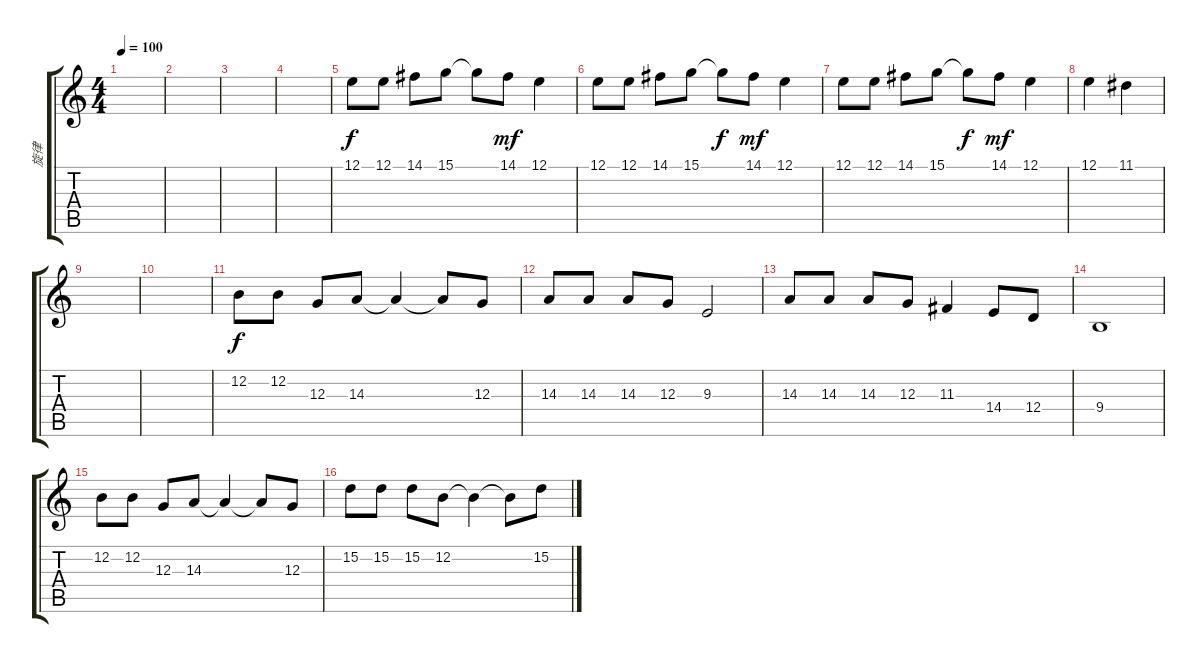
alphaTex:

\track ("旋律" "旋律") {instrument dulcimer}
\staff {score tabs}
\tuning (E4 B3 G3 D3 A2 E2) {hide}
\ts (4 4)
\tempo 100
\clef g2
\ks c
|
|
|
|
12.1.8 12.1.8 14.1.8 15.1.8 15.1{t}.8{dy f} 14.1.8{dy mf} 12.1.4 |
12.1.8 12.1.8 14.1.8 15.1.8 15.1{t}.8{dy f} 14.1.8{dy mf} 12.1.4 |
12.1.8 12.1.8 14.1.8 15.1.8 15.1{t}.8{dy f} 14.1.8{dy mf} 12.1.4 |
12.1.4 11.1.4 |
|
|
12.2.8{dy f} 12.2.8 12.3.8 14.3.8 14.3{t}.4 14.3{t}.8 12.3.8 |
14.3.8 14.3.8 14.3.8 12.3.8 9.3.2 |
14.3.8 14.3.8 14.3.8 12.3.8 11.3.4 14.4.8 12.4.8 |
9.4.1 |
12.2.8 12.2.8 12.3.8 14.3.8 14.3{t}.4 14.3{t}.8 12.3.8 |
15.2.8 15.2.8 15.2.8 12.2.8 12.2{t}.4 12.2{t}.8 15.2.8
